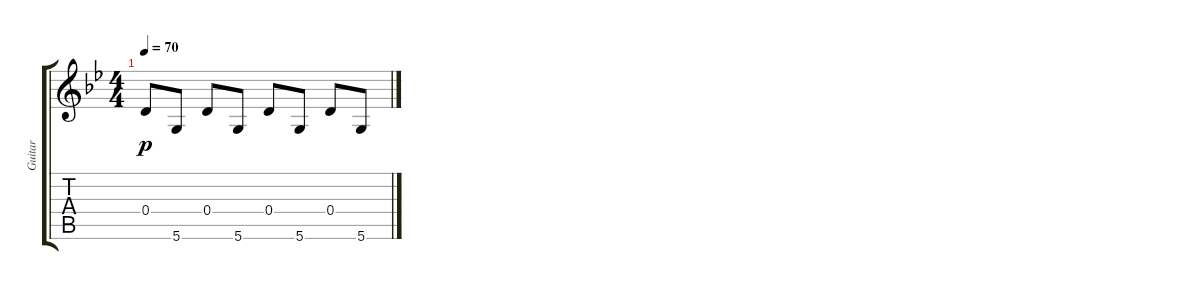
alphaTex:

\track ("Guitar" "Guitar") {instrument overdrivenguitar}
\staff {score tabs}
\tuning (E4 B3 G3 D3 A2 D2) {hide}
\ts (4 4)
\tempo 70
\clef g2
\ks gminor
0.4.8{dy p volume 6} 5.6.8 0.4.8 5.6.8 0.4.8 5.6.8 0.4.8 5.6.8
